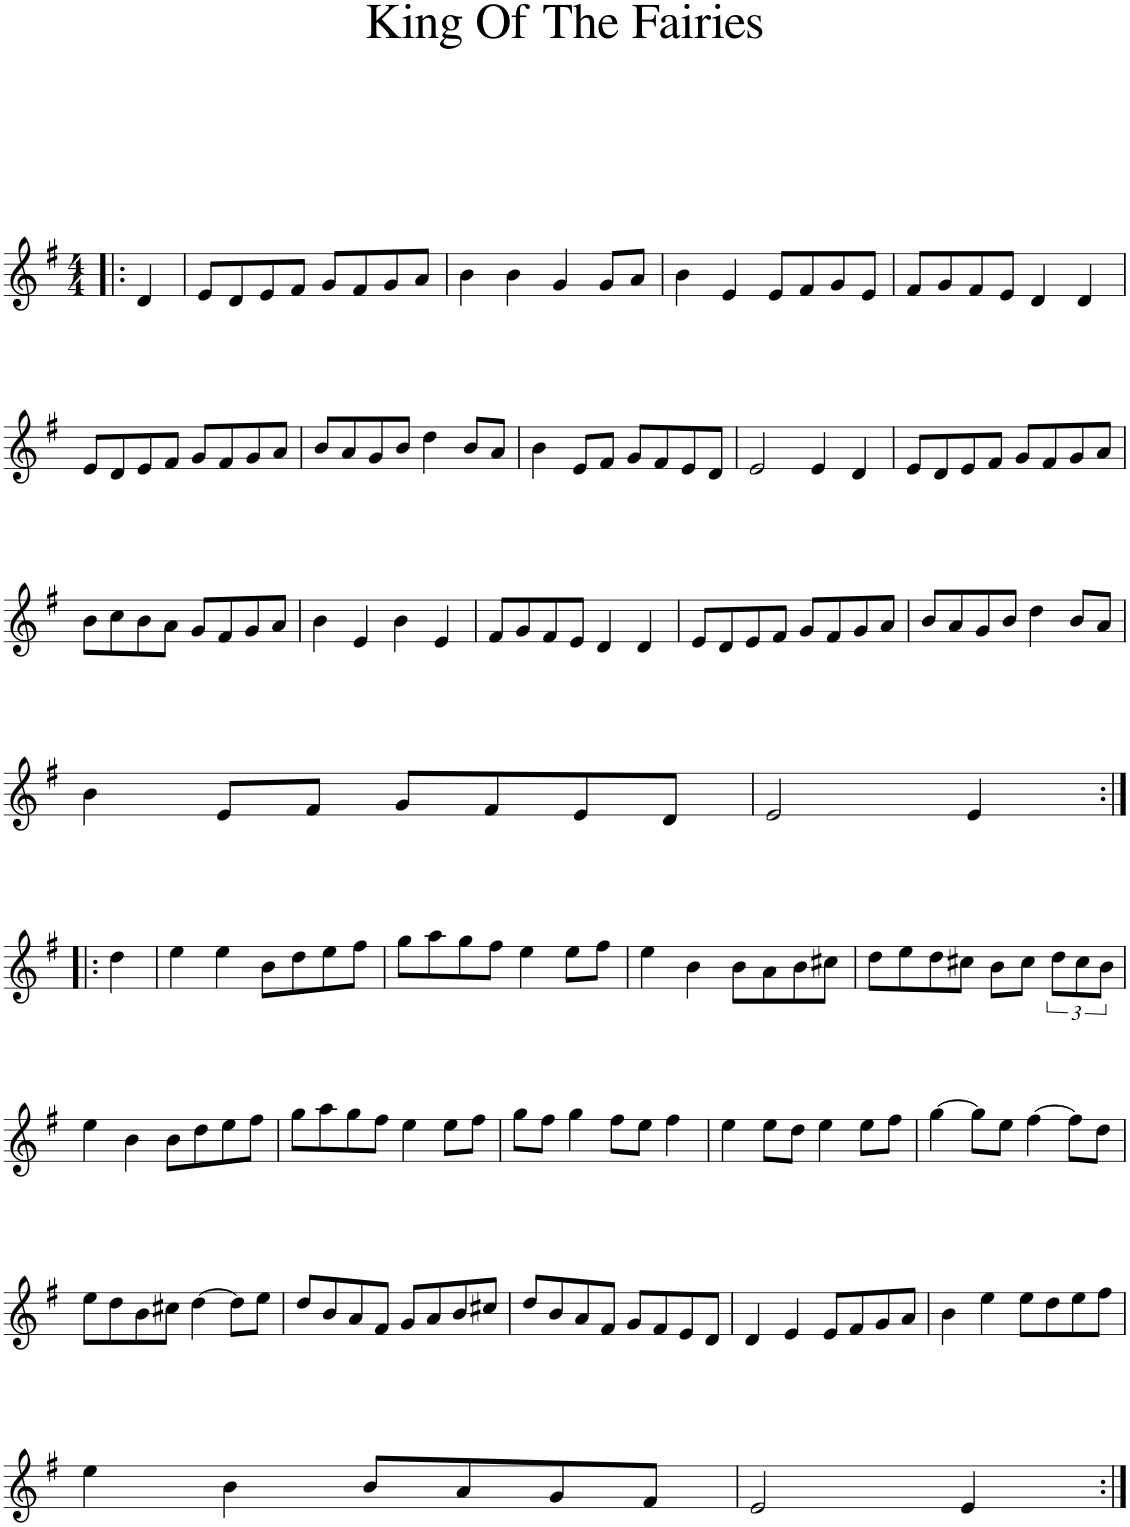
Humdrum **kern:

**kern
*part1
*staff1
*I"Piano
*I'Pno
*clefG2
*k[f#]
*e:
*M4/4
=1!|:
4d/
=2
8e/L
8d/
8e/
8f#/J
8g/L
8f#/
8g/
8a/J
=3
4b\
4b\
4g/
8g/L
8a/J
=4
4b\
4e/
8e/L
8f#/
8g/
8e/J
=5
8f#/L
8g/
8f#/
8e/J
4d/
4d/
!!LO:LB:g=z
=6
8e/L
8d/
8e/
8f#/J
8g/L
8f#/
8g/
8a/J
=7
8b/L
8a/
8g/
8b/J
4dd\
8b/L
8a/J
=8
4b\
8e/L
8f#/J
8g/L
8f#/
8e/
8d/J
=9
2e/
4e/
4d/
=10
8e/L
8d/
8e/
8f#/J
8g/L
8f#/
8g/
8a/J
!!LO:LB:g=z
=11
8b\L
8cc\
8b\
8a\J
8g/L
8f#/
8g/
8a/J
=12
4b\
4e/
4b\
4e/
=13
8f#/L
8g/
8f#/
8e/J
4d/
4d/
=14
8e/L
8d/
8e/
8f#/J
8g/L
8f#/
8g/
8a/J
=15
8b/L
8a/
8g/
8b/J
4dd\
8b/L
8a/J
!!LO:LB:g=z
=16
4b\
8e/L
8f#/J
8g/L
8f#/
8e/
8d/J
=17
2e/
4e/
!!LO:LB:g=z
=18:|!|:
4dd\
=19
4ee\
4ee\
8b\L
8dd\
8ee\
8ff#\J
=20
8gg\L
8aa\
8gg\
8ff#\J
4ee\
8ee\L
8ff#\J
=21
4ee\
4b\
8b\L
8a\
8b\
8cc#X\J
=22
8dd\L
8ee\
8dd\
8cc#X\J
8b\L
8cc#\J
12dd\L
12cc#\
12b\J
!!LO:LB:g=z
=23
4ee\
4b\
8b\L
8dd\
8ee\
8ff#\J
=24
8gg\L
8aa\
8gg\
8ff#\J
4ee\
8ee\L
8ff#\J
=25
8gg\L
8ff#\J
4gg\
8ff#\L
8ee\J
4ff#\
=26
4ee\
8ee\L
8dd\J
4ee\
8ee\L
8ff#\J
=27
[4gg\
8gg\L]
8ee\J
[4ff#\
8ff#\L]
8dd\J
!!LO:LB:g=z
=28
8ee\L
8dd\
8b\
8cc#X\J
[4dd\
8dd\L]
8ee\J
=29
8dd/L
8b/
8a/
8f#/J
8g/L
8a/
8b/
8cc#X/J
=30
8dd/L
8b/
8a/
8f#/J
8g/L
8f#/
8e/
8d/J
=31
4d/
4e/
8e/L
8f#/
8g/
8a/J
=32
4b\
4ee\
8ee\L
8dd\
8ee\
8ff#\J
!!LO:LB:g=z
=33
4ee\
4b\
8b/L
8a/
8g/
8f#/J
=34
2e/
4e/
=:|!
*-
